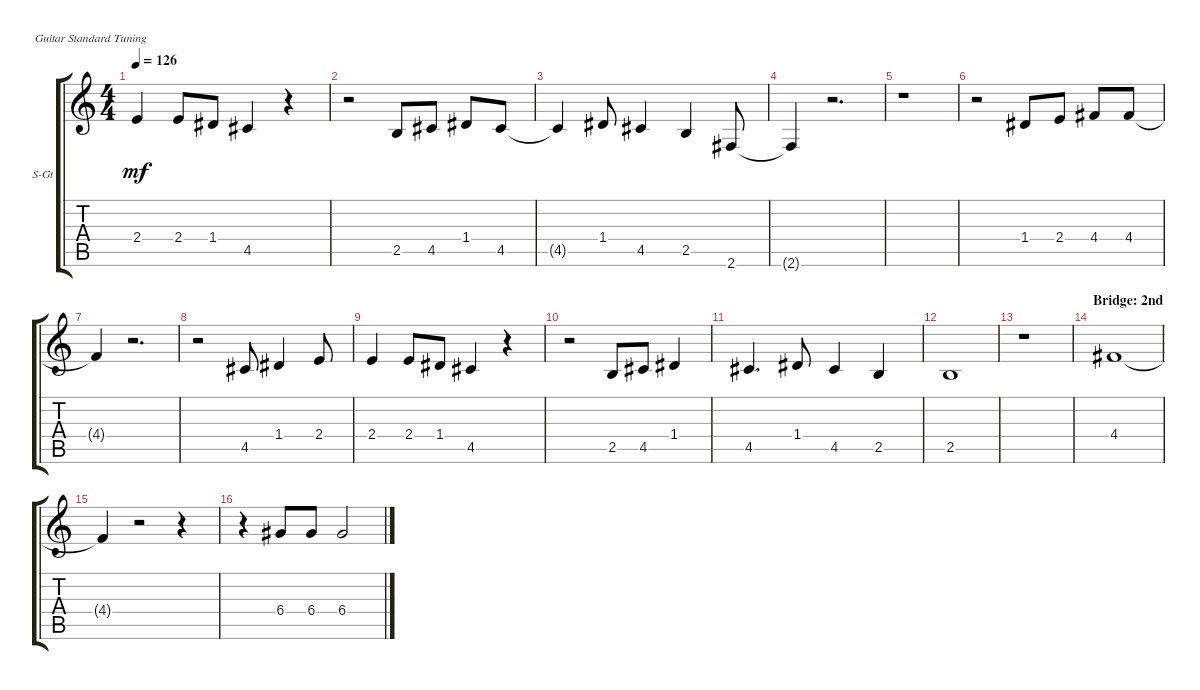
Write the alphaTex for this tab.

\defaultSystemsLayout 4
\bracketExtendMode groupsimilarinstruments
\firstSystemTrackNameOrientation horizontal
\otherSystemsTrackNameOrientation horizontal
\track ("Vocal" "S-Gt") {instrument acousticguitarsteel}
\staff {score tabs}
\tuning (E4 B3 G3 D3 A2 E2)
\ts (4 4)
\tempo 126
\clef g2
\ks c
2.4.4{dy mf} 2.4.8 1.4.8 4.5.4 r.4 |
r.2 2.5.8 4.5.8 1.4.8 4.5.8 |
4.5{t}.4 1.4.8 4.5.4 2.5.4 2.6.8 |
2.6{t}.4 r.2{d} |
r.1 |
r.2 1.4.8 2.4.8 4.4.8 4.4.8 |
4.4{t}.4 r.2{d} |
r.2 4.5.8 1.4.4 2.4.8 |
2.4.4 2.4.8 1.4.8 4.5.4 r.4 |
r.2 2.5.8 4.5.8 1.4.4 |
4.5.4{d} 1.4.8 4.5.4 2.5.4 |
2.5.1 |
r.1 |
\section ("" "Bridge: 2nd")
4.4.1 |
4.4{t}.4 r.2 r.4 |
r.4 6.4.8 6.4.8 6.4.2
